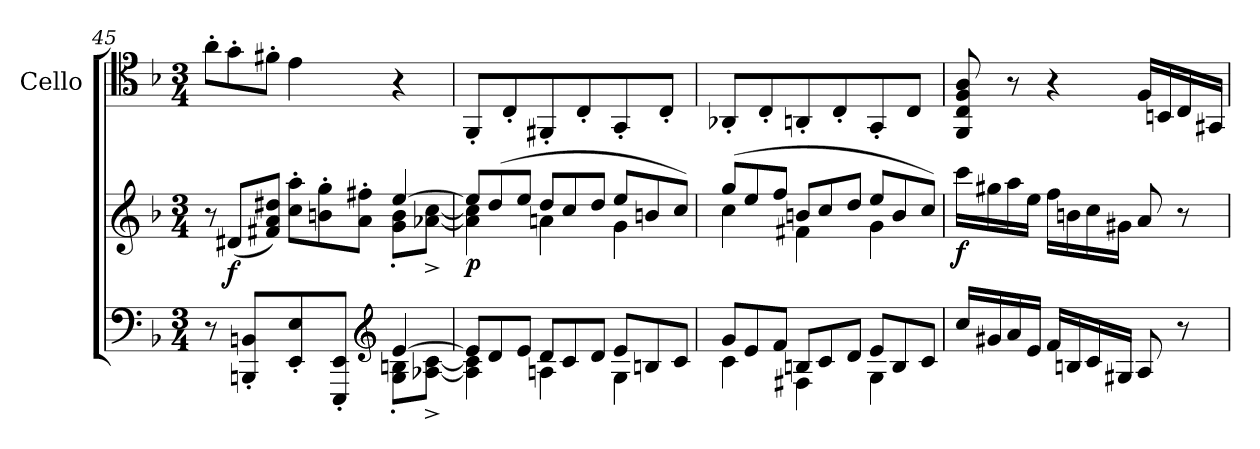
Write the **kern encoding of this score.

**kern	**kern	**dynam	**kern
*part2	*part2	*part2	*part1
*staff3	*staff2	*staff2/3	*staff1
*	*	*	*I"Cello
*clefF4	*clefG2	*	*clefC4
*k[b-]	*k[b-]	*	*k[b-]
*F:	*F:	*	*F:
*M3/4	*M3/4	*	*M3/4
=45	=45	=45	=45
*^	*	*	*
*	*	*Xtuplet	*	*Xtuplet
*	*	*^	*	*
8r	2ryy	12r	2ryy	.	12a'\L
!	!	!	!	!LO:DY:b	!
.	.	(>12d#X/L	.	f	12g'\
8BBBn/' 8BBn/'L	.	.	.	.	.
.	.	12f#X/ 12a/ 12dd#X/J)	.	.	12f#X'\J
8EE/' 8E/'	.	12cc\' 12aa\'L	.	.	4e\
.	.	12bn\' 12gg\'	.	.	.
8EEE/' 8EE/'J	.	.	.	.	.
.	.	12a\' 12ff#X\'J	.	.	.
*clefG2	*	*	*	*	*
[4e/	8G\' 8Bn\'L	[4ee/	8g\' 8b\'L	.	4r
.	[8A-X\^ [8c\^J	.	[8a-X\^ [8cc\^J	.	.
=46	=46	=46	=46	=46	=46
*Xtuplet	*	*	*	*	*
!	!	!	!	!LO:DY:b	!
12e/L]	4A-\] 4c\]	12ee/L]	4a-\] 4cc\]	p	8FF'/L
12d/	.	(>12dd/	.	.	.
.	.	.	.	.	8C'/
12e/J	.	12ee/J	.	.	.
12d/L	4An\	12dd/L	4an\	.	8FF#X'/
12c/	.	12cc/	.	.	.
.	.	.	.	.	8C'/
12d/J	.	12dd/J	.	.	.
12e/L	4G\	12ee/L	4g\	.	8GG'/
12Bn/	.	12bn/	.	.	.
.	.	.	.	.	8C'/J
12c/J	.	12cc/J)	.	.	.
=47	=47	=47	=47	=47	=47
12g/L	4c\	(>12gg/L	4cc\	.	8AA-X'/L
12e/	.	12ee/	.	.	.
.	.	.	.	.	8C'/
12f/J	.	12ff/J	.	.	.
12Bn/L	4F#X\	12bn/L	4f#X\	.	8AAn'/
12c/	.	12cc/	.	.	.
.	.	.	.	.	8C'/
12d/J	.	12dd/J	.	.	.
12e/L	4G\	12ee/L	4g\	.	8GG'/
12B/	.	12b/	.	.	.
.	.	.	.	.	8C/J
12c/J	.	12cc/J)	.	.	.
*v	*v	*	*	*	*
*	*v	*v	*	*
!!LO:LB:g=z
=48	=48	=48	=48
!	!	!LO:DY:b	!
16cc/LL	16ccc\LL	f	8FF/ 8C/ 8F/ 8A/
16g#X/	16gg#X\	.	.
16a/	16aa\	.	8r
16e/JJ	16ee\JJ	.	.
16f/LL	16ff\LL	.	4r
16Bn/	16bn\	.	.
16c/	16cc\	.	.
16G#X/JJ	16g#X\JJ	.	.
8A/	8a/	.	16F/LL
.	.	.	16BBn/
8r	8r	.	16C/
.	.	.	16GG#X/JJ
=	=	=	=
*-	*-	*-	*-
